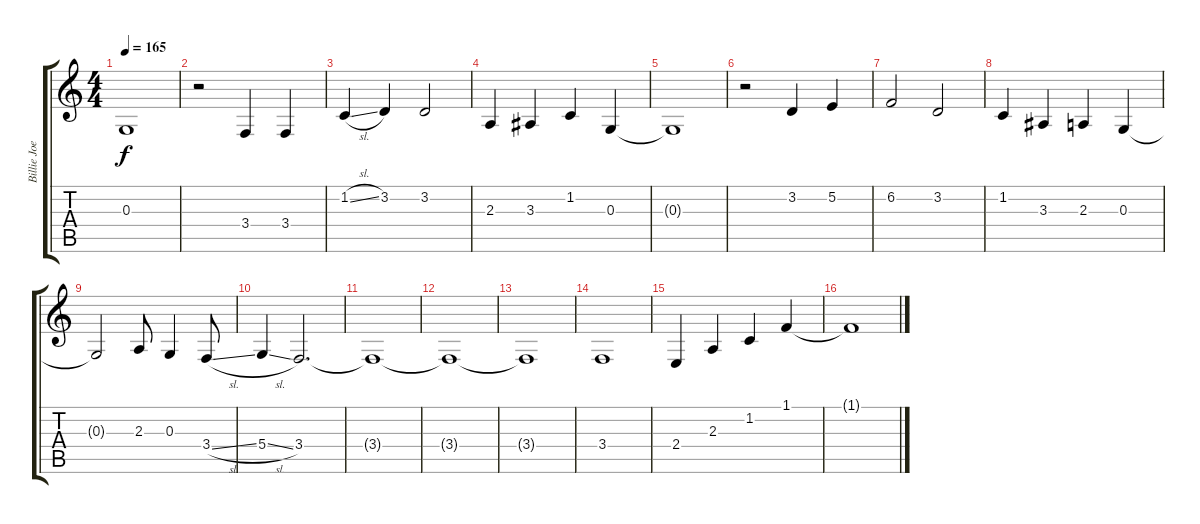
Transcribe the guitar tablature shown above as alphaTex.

\track ("Billie Joe Armstrong - Vocals" "Billie Joe") {instrument altosax}
\staff {score tabs}
\tuning (E4 B3 G3 D3 A2 E2) {hide}
\ts (4 4)
\tempo 165
\clef g2
\ks c
0.3{t}.1{dy f} |
r.2 3.4.4 3.4.4 |
1.2{sl}.4 3.2.4 3.2.2 |
2.3.4 3.3.4 1.2.4 0.3.4 |
0.3{t}.1 |
r.2 3.2.4 5.2.4 |
6.2.2 3.2.2 |
1.2.4 3.3.4 2.3.4 0.3.4 |
0.3{t}.2 2.3.8 0.3.4 3.4{sl}.8 |
5.4{sl}.4 3.4.2{d} |
3.4{t}.1 |
3.4{t}.1 |
3.4{t}.1 |
3.4.1 |
2.4.4 2.3.4 1.2.4 1.1.4 |
1.1{t}.1
